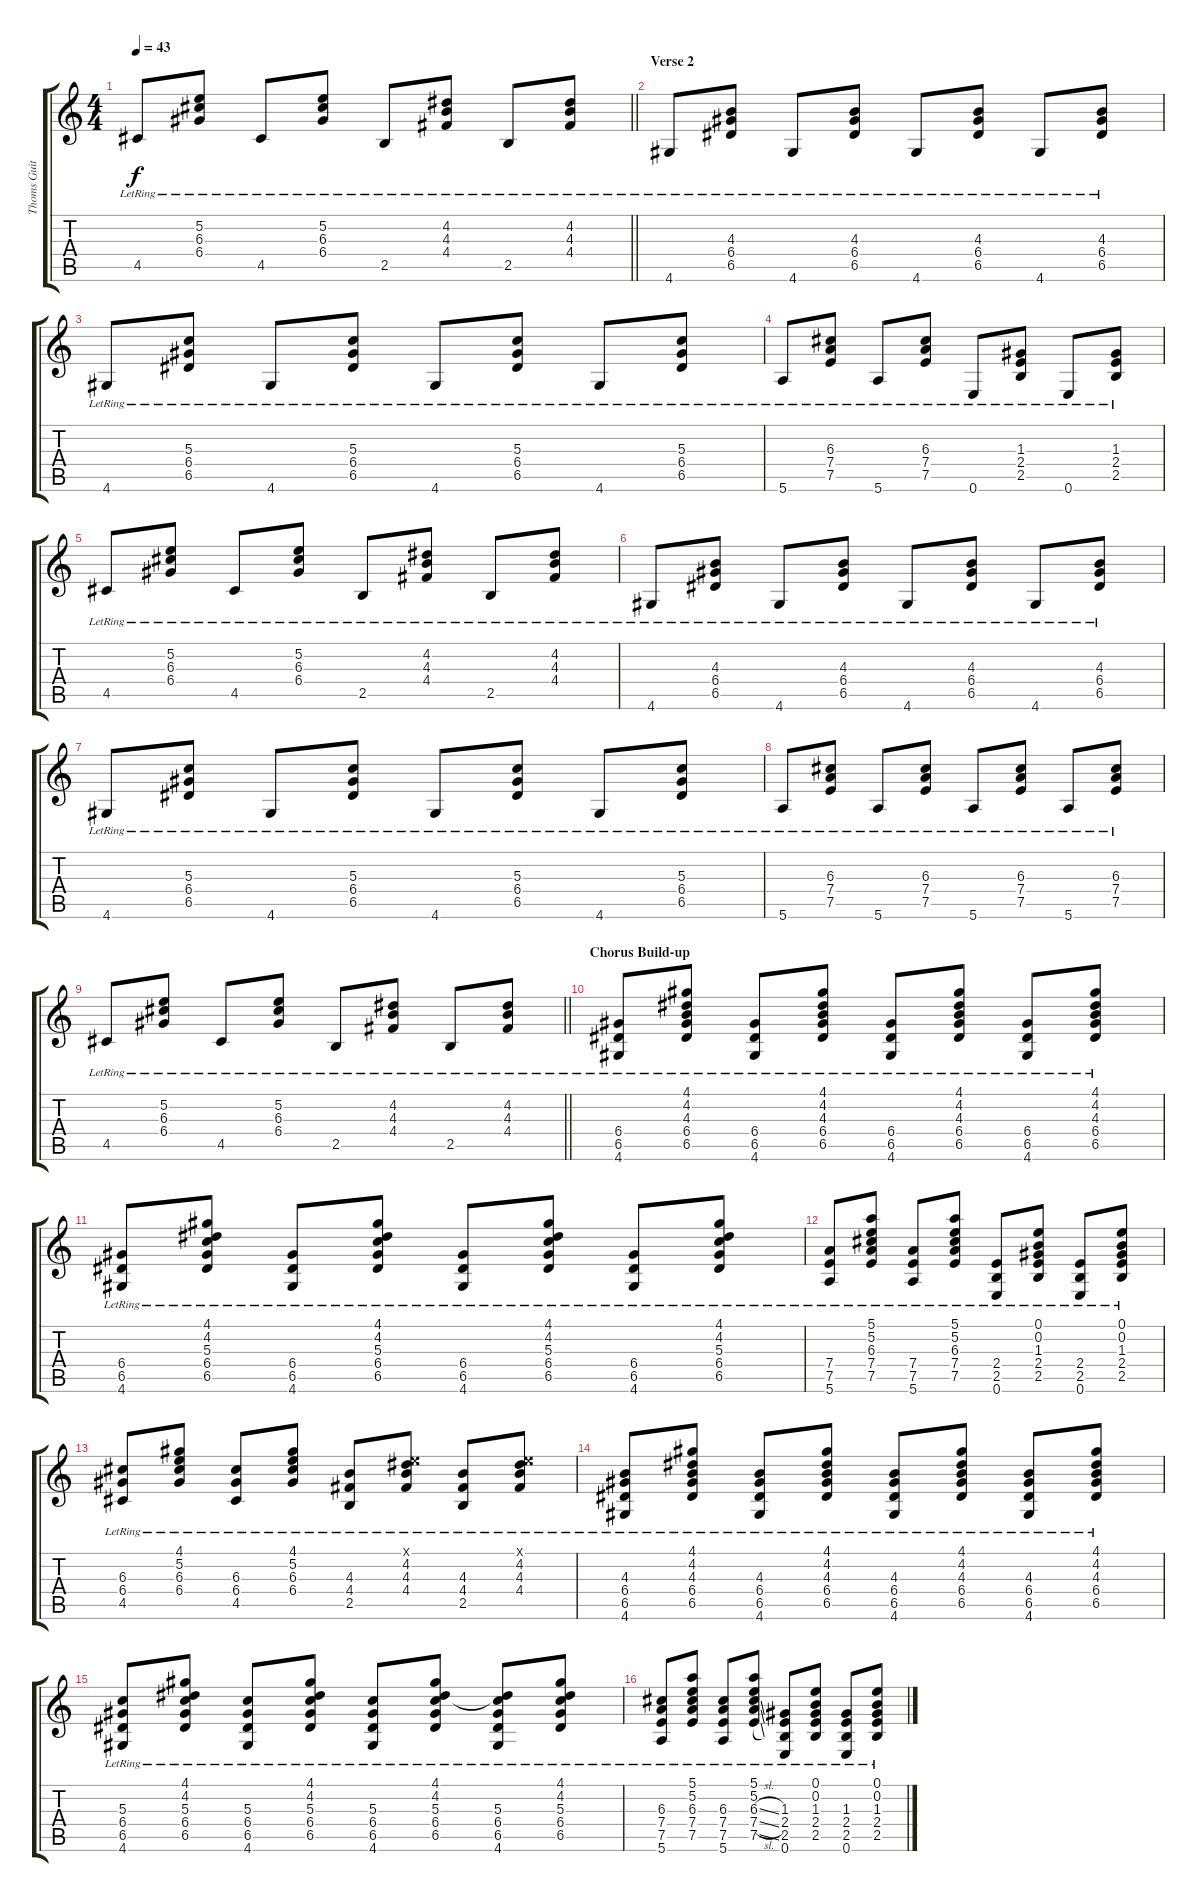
\track ("Thoms Guitar" "Thoms Guit") {instrument acousticguitarsteel}
\staff {score tabs}
\tuning (E4 B3 G3 D3 A2 E2) {hide}
\ts (4 4)
\tempo 43
\clef g2
\barLineRight lightlight
\ks c
4.5{lr}.8{dy f} (5.2{lr} 6.3{lr} 6.4{lr}).8 4.5{lr}.8 (5.2{lr} 6.3{lr} 6.4{lr}).8 2.5{lr}.8 (4.2{lr} 4.3{lr} 4.4{lr}).8 2.5{lr}.8 (4.2{lr} 4.3{lr} 4.4{lr}).8 |
\section ("" "Verse 2")
4.6{lr}.8 (4.3{lr} 6.4{lr} 6.5{lr}).8 4.6{lr}.8 (4.3{lr} 6.4{lr} 6.5{lr}).8 4.6{lr}.8 (4.3{lr} 6.4{lr} 6.5{lr}).8 4.6{lr}.8 (4.3{lr} 6.4{lr} 6.5{lr}).8 |
4.6{lr}.8 (5.3{lr} 6.4{lr} 6.5{lr}).8 4.6{lr}.8 (5.3{lr} 6.4{lr} 6.5{lr}).8 4.6{lr}.8 (5.3{lr} 6.4{lr} 6.5{lr}).8 4.6{lr}.8 (5.3{lr} 6.4{lr} 6.5{lr}).8 |
5.6{lr}.8 (6.3{lr} 7.4{lr} 7.5{lr}).8 5.6{lr}.8 (6.3{lr} 7.4{lr} 7.5{lr}).8 0.6{lr}.8 (1.3{lr} 2.4{lr} 2.5{lr}).8 0.6{lr}.8 (1.3{lr} 2.4{lr} 2.5{lr}).8 |
4.5{lr}.8 (5.2{lr} 6.3{lr} 6.4{lr}).8 4.5{lr}.8 (5.2{lr} 6.3{lr} 6.4{lr}).8 2.5{lr}.8 (4.2{lr} 4.3{lr} 4.4{lr}).8 2.5{lr}.8 (4.2{lr} 4.3{lr} 4.4{lr}).8 |
4.6{lr}.8 (4.3{lr} 6.4{lr} 6.5{lr}).8 4.6{lr}.8 (4.3{lr} 6.4{lr} 6.5{lr}).8 4.6{lr}.8 (4.3{lr} 6.4{lr} 6.5{lr}).8 4.6{lr}.8 (4.3{lr} 6.4{lr} 6.5{lr}).8 |
4.6{lr}.8 (5.3{lr} 6.4{lr} 6.5{lr}).8 4.6{lr}.8 (5.3{lr} 6.4{lr} 6.5{lr}).8 4.6{lr}.8 (5.3{lr} 6.4{lr} 6.5{lr}).8 4.6{lr}.8 (5.3{lr} 6.4{lr} 6.5{lr}).8 |
5.6{lr}.8 (6.3{lr} 7.4{lr} 7.5{lr}).8 5.6{lr}.8 (6.3{lr} 7.4{lr} 7.5{lr}).8 5.6{lr}.8 (6.3{lr} 7.4{lr} 7.5{lr}).8 5.6{lr}.8 (6.3{lr} 7.4{lr} 7.5{lr}).8 |
\barLineRight lightlight
4.5{lr}.8 (5.2{lr} 6.3{lr} 6.4{lr}).8 4.5{lr}.8 (5.2{lr} 6.3{lr} 6.4{lr}).8 2.5{lr}.8 (4.2{lr} 4.3{lr} 4.4{lr}).8 2.5{lr}.8 (4.2{lr} 4.3{lr} 4.4{lr}).8 |
\section ("" "Chorus Build-up")
(6.4{lr} 6.5{lr} 4.6{lr}).8 (4.1{lr} 4.2{lr} 4.3{lr} 6.4{lr} 6.5{lr}).8 (6.4{lr} 6.5{lr} 4.6{lr}).8 (4.1{lr} 4.2{lr} 4.3{lr} 6.4{lr} 6.5{lr}).8 (6.4{lr} 6.5{lr} 4.6{lr}).8 (4.1{lr} 4.2{lr} 4.3{lr} 6.4{lr} 6.5{lr}).8 (6.4{lr} 6.5{lr} 4.6{lr}).8 (4.1{lr} 4.2{lr} 4.3{lr} 6.4{lr} 6.5{lr}).8 |
(6.4{lr} 6.5{lr} 4.6{lr}).8 (4.1{lr} 4.2{lr} 5.3{lr} 6.4{lr} 6.5{lr}).8 (6.4{lr} 6.5{lr} 4.6{lr}).8 (4.1{lr} 4.2{lr} 5.3{lr} 6.4{lr} 6.5{lr}).8 (6.4{lr} 6.5{lr} 4.6{lr}).8 (4.1{lr} 4.2{lr} 5.3{lr} 6.4{lr} 6.5{lr}).8 (6.4{lr} 6.5{lr} 4.6{lr}).8 (4.1{lr} 4.2{lr} 5.3{lr} 6.4{lr} 6.5{lr}).8 |
(7.4{lr} 7.5{lr} 5.6{lr}).8 (5.1{lr} 5.2{lr} 6.3{lr} 7.4{lr} 7.5{lr}).8 (7.4{lr} 7.5{lr} 5.6{lr}).8 (5.1{lr} 5.2{lr} 6.3{lr} 7.4{lr} 7.5{lr}).8 (2.4{lr} 2.5{lr} 0.6{lr}).8 (0.1{lr} 0.2{lr} 1.3{lr} 2.4{lr} 2.5{lr}).8 (2.4{lr} 2.5{lr} 0.6{lr}).8 (0.1{lr} 0.2{lr} 1.3{lr} 2.4{lr} 2.5{lr}).8 |
(6.3{lr} 6.4{lr} 4.5{lr}).8 (4.1{lr} 5.2{lr} 6.3{lr} 6.4{lr}).8 (6.3{lr} 6.4{lr} 4.5{lr}).8 (4.1{lr} 5.2{lr} 6.3{lr} 6.4{lr}).8 (4.3{lr} 4.4{lr} 2.5{lr}).8 (0.1{x} 4.2{lr} 4.3{lr} 4.4{lr}).8 (4.3{lr} 4.4{lr} 2.5{lr}).8 (0.1{x} 4.2{lr} 4.3{lr} 4.4{lr}).8 |
(4.3{lr} 6.4{lr} 6.5{lr} 4.6{lr}).8 (4.1{lr} 4.2{lr} 4.3{lr} 6.4{lr} 6.5{lr}).8 (4.3{lr} 6.4{lr} 6.5{lr} 4.6{lr}).8 (4.1{lr} 4.2{lr} 4.3{lr} 6.4{lr} 6.5{lr}).8 (4.3{lr} 6.4{lr} 6.5{lr} 4.6{lr}).8 (4.1{lr} 4.2{lr} 4.3{lr} 6.4{lr} 6.5{lr}).8 (4.3{lr} 6.4{lr} 6.5{lr} 4.6{lr}).8 (4.1{lr} 4.2{lr} 4.3{lr} 6.4{lr} 6.5{lr}).8 |
(5.3{lr} 6.4{lr} 6.5{lr} 4.6{lr}).8 (4.1{lr} 4.2{lr} 5.3{lr} 6.4{lr} 6.5{lr}).8 (5.3{lr} 6.4{lr} 6.5{lr} 4.6{lr}).8 (4.1{lr} 4.2{lr} 5.3{lr} 6.4{lr} 6.5{lr}).8 (5.3{lr} 6.4{lr} 6.5{lr} 4.6{lr}).8 (4.1{lr} 4.2{lr} 5.3{lr} 6.4{lr} 6.5{lr}).8 (4.2{t} 5.3{lr} 6.4{lr} 6.5{lr} 4.6{lr}).8 (4.1{lr} 4.2{lr} 5.3{lr} 6.4{lr} 6.5{lr}).8 |
(6.3{lr} 7.4{lr} 7.5{lr} 5.6{lr}).8 (5.1{lr} 5.2{lr} 6.3{lr} 7.4{lr} 7.5{lr}).8 (6.3{lr} 7.4{lr} 7.5{lr} 5.6{lr}).8 (5.1{lr} 5.2{lr} 6.3{sl lr} 7.4{sl lr} 7.5{sl lr}).8 (1.3{lr} 2.4{lr} 2.5{lr} 0.6{lr}).8 (0.1{lr} 0.2{lr} 1.3{lr} 2.4{lr} 2.5{lr}).8 (1.3{lr} 2.4{lr} 2.5{lr} 0.6{lr}).8 (0.1{lr} 0.2{lr} 1.3{lr} 2.4{lr} 2.5{lr}).8
